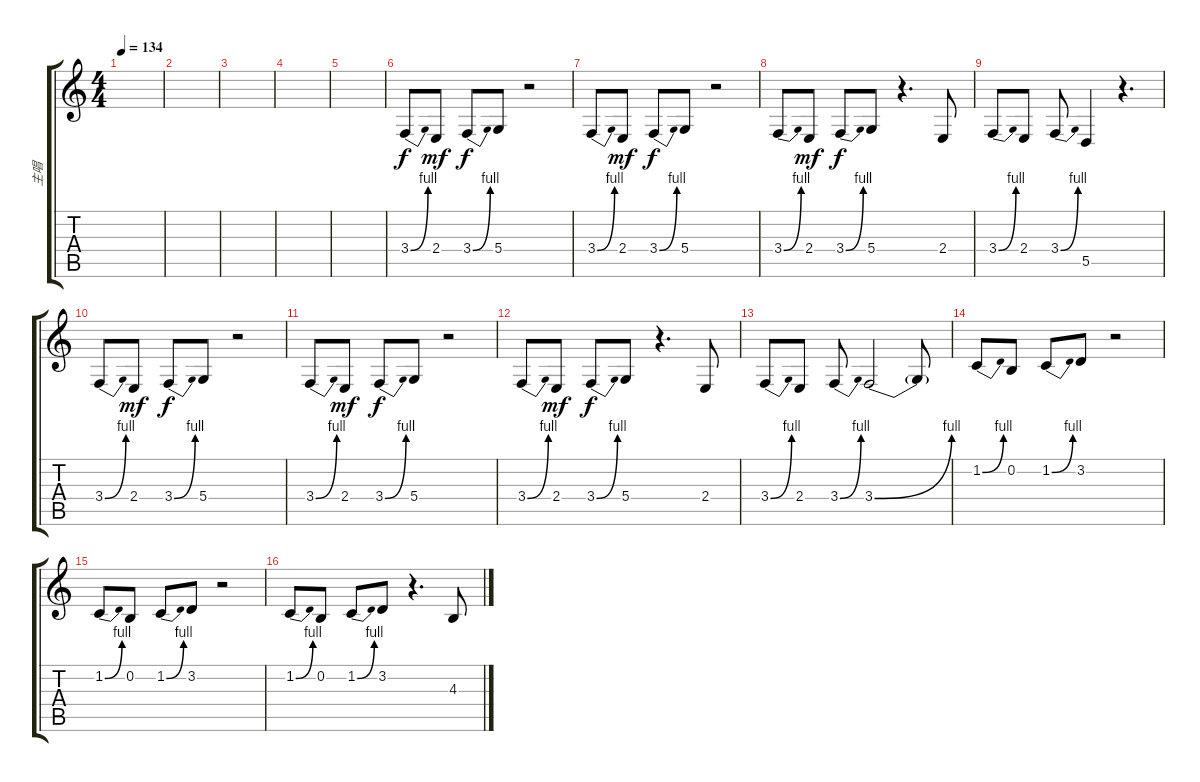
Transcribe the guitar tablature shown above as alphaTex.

\track ("主唱" "主唱") {instrument voiceoohs}
\staff {score tabs}
\tuning (E4 B3 G3 D3 A2 E2) {hide}
\ts (4 4)
\tempo 134
\clef g2
\ks c
|
|
|
|
|
3.4{be (bend 0 0 60 4)}.8 2.4.8{dy mf} 3.4{be (bend 0 0 60 4)}.8{dy f} 5.4.8 r.2 |
3.4{be (bend 0 0 60 4)}.8 2.4.8{dy mf} 3.4{be (bend 0 0 60 4)}.8{dy f} 5.4.8 r.2 |
3.4{be (bend 0 0 60 4)}.8 2.4.8{dy mf} 3.4{be (bend 0 0 60 4)}.8{dy f} 5.4.8 r.4{d} 2.4.8 |
3.4{be (bend 0 0 60 4)}.8 2.4.8 3.4{be (bend 0 0 60 4)}.8 5.5.4 r.4{d} |
3.4{be (bend 0 0 60 4)}.8 2.4.8{dy mf} 3.4{be (bend 0 0 60 4)}.8{dy f} 5.4.8 r.2 |
3.4{be (bend 0 0 60 4)}.8 2.4.8{dy mf} 3.4{be (bend 0 0 60 4)}.8{dy f} 5.4.8 r.2 |
3.4{be (bend 0 0 60 4)}.8 2.4.8{dy mf} 3.4{be (bend 0 0 60 4)}.8{dy f} 5.4.8 r.4{d} 2.4.8 |
3.4{be (bend 0 0 60 4)}.8 2.4.8 3.4{be (bend 0 0 60 4)}.8 3.4{be (bend 0 0 60 4)}.2 3.4{t}.8 |
1.2{be (bend 0 0 60 4)}.8 0.2.8 1.2{be (bend 0 0 60 4)}.8 3.2.8 r.2 |
1.2{be (bend 0 0 60 4)}.8 0.2.8 1.2{be (bend 0 0 60 4)}.8 3.2.8 r.2 |
1.2{be (bend 0 0 60 4)}.8 0.2.8 1.2{be (bend 0 0 60 4)}.8 3.2.8 r.4{d} 4.3.8
